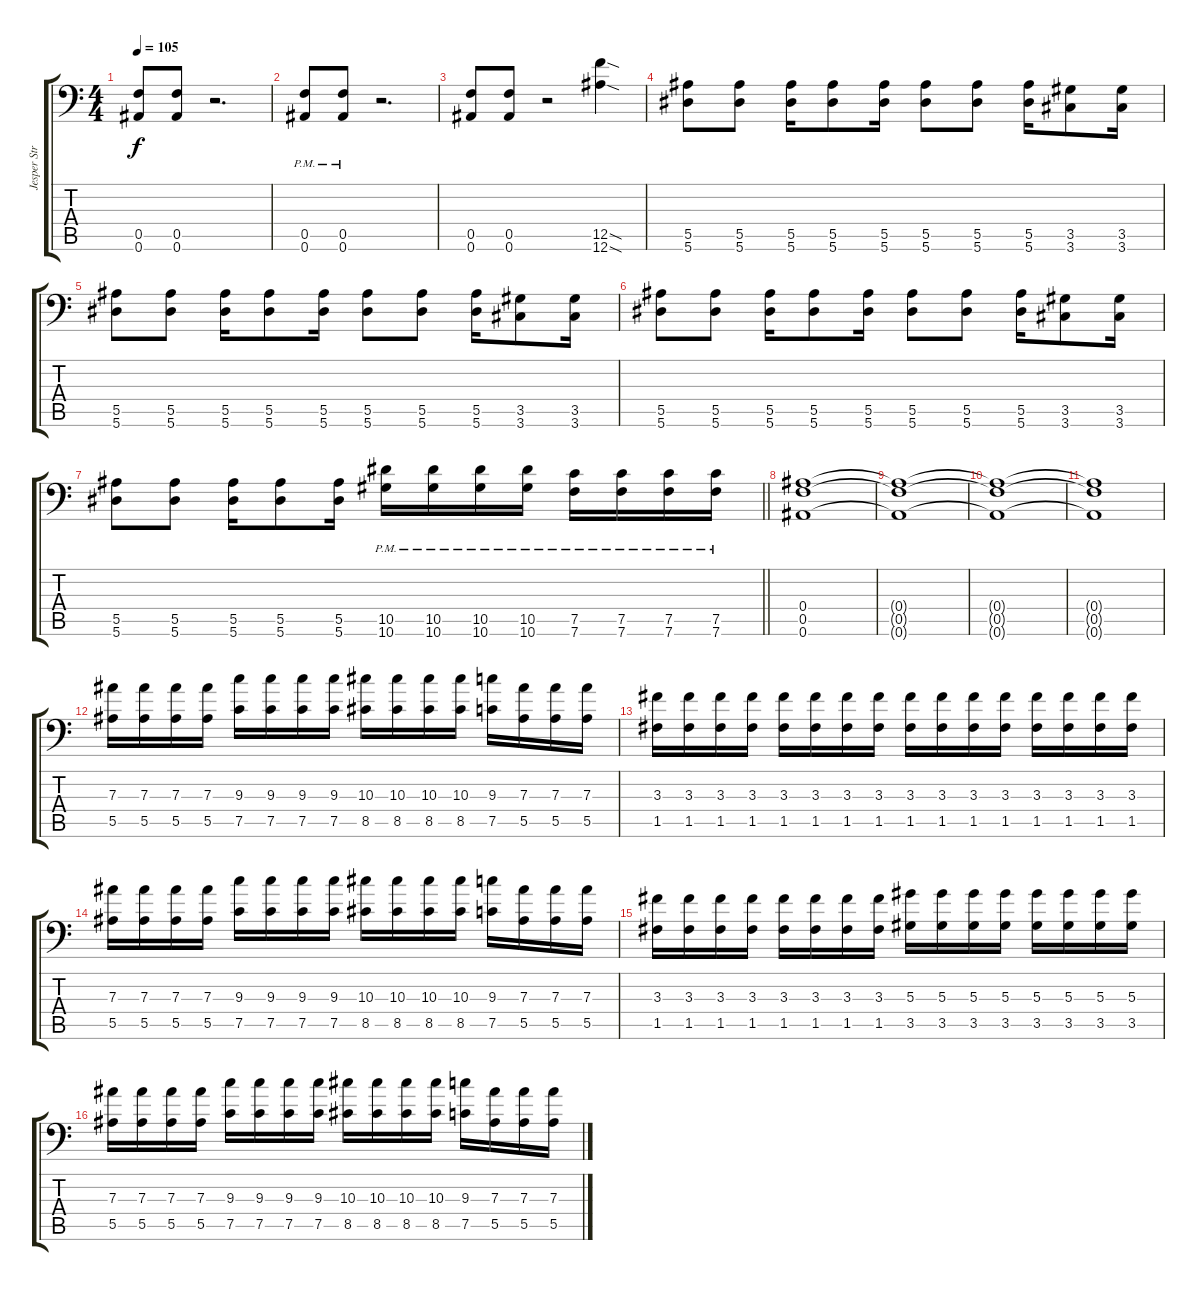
\track ("Jesper Strömblad" "Jesper Str") {instrument distortionguitar}
\staff {score tabs}
\tuning (C4 G3 Eb3 Bb2 F2 Bb1) {hide}
\ts (4 4)
\tempo 105
\clef f4
\ks c
(0.5 0.6).8{dy f} (0.5 0.6).8 r.2{d} |
(0.5{pm} 0.6{pm}).8 (0.5{pm} 0.6{pm}).8 r.2{d} |
(0.5 0.6).8 (0.5 0.6).8 r.2 (12.5{sod} 12.6{sod}).4 |
(5.5 5.6).8 (5.5 5.6).8 (5.5 5.6).16 (5.5 5.6).8 (5.5 5.6).16 (5.5 5.6).8 (5.5 5.6).8 (5.5 5.6).16 (3.5 3.6).8 (3.5 3.6).16 |
(5.5 5.6).8 (5.5 5.6).8 (5.5 5.6).16 (5.5 5.6).8 (5.5 5.6).16 (5.5 5.6).8 (5.5 5.6).8 (5.5 5.6).16 (3.5 3.6).8 (3.5 3.6).16 |
(5.5 5.6).8 (5.5 5.6).8 (5.5 5.6).16 (5.5 5.6).8 (5.5 5.6).16 (5.5 5.6).8 (5.5 5.6).8 (5.5 5.6).16 (3.5 3.6).8 (3.5 3.6).16 |
\barLineRight lightlight
(5.5 5.6).8 (5.5 5.6).8 (5.5 5.6).16 (5.5 5.6).8 (5.5 5.6).16 (10.5{pm} 10.6{pm}).16 (10.5{pm} 10.6{pm}).16 (10.5{pm} 10.6{pm}).16 (10.5{pm} 10.6{pm}).16 (7.5{pm} 7.6{pm}).16 (7.5{pm} 7.6{pm}).16 (7.5{pm} 7.6{pm}).16 (7.5{pm} 7.6{pm}).16 |
(0.4 0.5 0.6).1 |
(0.4{t} 0.5{t} 0.6{t}).1 |
(0.4{t} 0.5{t} 0.6{t}).1 |
(0.4{t} 0.5{t} 0.6{t}).1 |
(7.3 5.5).16 (7.3 5.5).16 (7.3 5.5).16 (7.3 5.5).16 (9.3 7.5).16 (9.3 7.5).16 (9.3 7.5).16 (9.3 7.5).16 (10.3 8.5).16 (10.3 8.5).16 (10.3 8.5).16 (10.3 8.5).16 (9.3 7.5).16 (7.3 5.5).16 (7.3 5.5).16 (7.3 5.5).16 |
(3.3 1.5).16 (3.3 1.5).16 (3.3 1.5).16 (3.3 1.5).16 (3.3 1.5).16 (3.3 1.5).16 (3.3 1.5).16 (3.3 1.5).16 (3.3 1.5).16 (3.3 1.5).16 (3.3 1.5).16 (3.3 1.5).16 (3.3 1.5).16 (3.3 1.5).16 (3.3 1.5).16 (3.3 1.5).16 |
(7.3 5.5).16 (7.3 5.5).16 (7.3 5.5).16 (7.3 5.5).16 (9.3 7.5).16 (9.3 7.5).16 (9.3 7.5).16 (9.3 7.5).16 (10.3 8.5).16 (10.3 8.5).16 (10.3 8.5).16 (10.3 8.5).16 (9.3 7.5).16 (7.3 5.5).16 (7.3 5.5).16 (7.3 5.5).16 |
(3.3 1.5).16 (3.3 1.5).16 (3.3 1.5).16 (3.3 1.5).16 (3.3 1.5).16 (3.3 1.5).16 (3.3 1.5).16 (3.3 1.5).16 (5.3 3.5).16 (5.3 3.5).16 (5.3 3.5).16 (5.3 3.5).16 (5.3 3.5).16 (5.3 3.5).16 (5.3 3.5).16 (5.3 3.5).16 |
(7.3 5.5).16 (7.3 5.5).16 (7.3 5.5).16 (7.3 5.5).16 (9.3 7.5).16 (9.3 7.5).16 (9.3 7.5).16 (9.3 7.5).16 (10.3 8.5).16 (10.3 8.5).16 (10.3 8.5).16 (10.3 8.5).16 (9.3 7.5).16 (7.3 5.5).16 (7.3 5.5).16 (7.3 5.5).16
